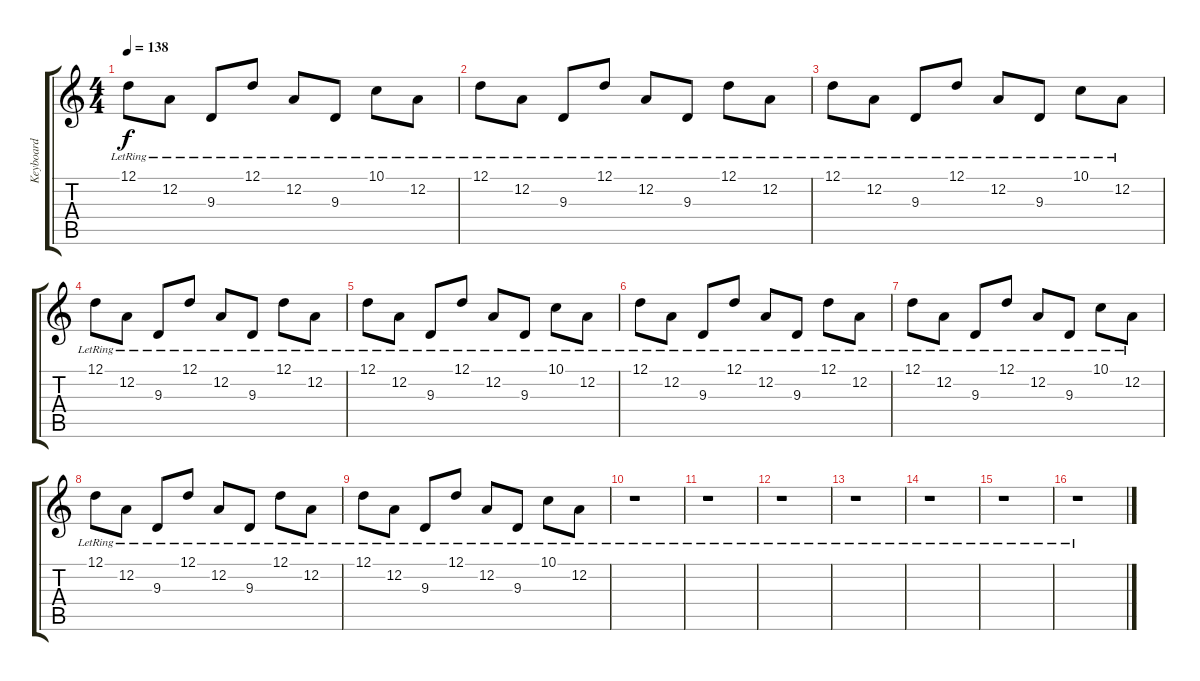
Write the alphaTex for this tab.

\track ("Keyboard" "Keyboard") {instrument orchestralharp}
\staff {score tabs}
\tuning (D4 A3 F3 C3 G2 D2) {hide}
\ts (4 4)
\tempo 138
\clef g2
\ks c
12.1{lr}.8{dy f} 12.2{lr}.8 9.3{lr}.8 12.1{lr}.8 12.2{lr}.8 9.3{lr}.8 10.1{lr}.8 12.2{lr}.8 |
12.1{lr}.8 12.2{lr}.8 9.3{lr}.8 12.1{lr}.8 12.2{lr}.8 9.3{lr}.8 12.1{lr}.8 12.2{lr}.8 |
12.1{lr}.8 12.2{lr}.8 9.3{lr}.8 12.1{lr}.8 12.2{lr}.8 9.3{lr}.8 10.1{lr}.8 12.2{lr}.8 |
12.1{lr}.8 12.2{lr}.8 9.3{lr}.8 12.1{lr}.8 12.2{lr}.8 9.3{lr}.8 12.1{lr}.8 12.2{lr}.8 |
12.1{lr}.8 12.2{lr}.8 9.3{lr}.8 12.1{lr}.8 12.2{lr}.8 9.3{lr}.8 10.1{lr}.8 12.2{lr}.8 |
12.1{lr}.8 12.2{lr}.8 9.3{lr}.8 12.1{lr}.8 12.2{lr}.8 9.3{lr}.8 12.1{lr}.8 12.2{lr}.8 |
12.1{lr}.8 12.2{lr}.8 9.3{lr}.8 12.1{lr}.8 12.2{lr}.8 9.3{lr}.8 10.1{lr}.8 12.2{lr}.8 |
12.1{lr}.8 12.2{lr}.8 9.3{lr}.8 12.1{lr}.8 12.2{lr}.8 9.3{lr}.8 12.1{lr}.8 12.2{lr}.8 |
12.1{lr}.8 12.2{lr}.8 9.3{lr}.8 12.1{lr}.8 12.2{lr}.8 9.3{lr}.8 10.1{lr}.8 12.2{lr}.8 |
r.1 |
r.1 |
r.1 |
r.1 |
r.1 |
r.1 |
r.1
